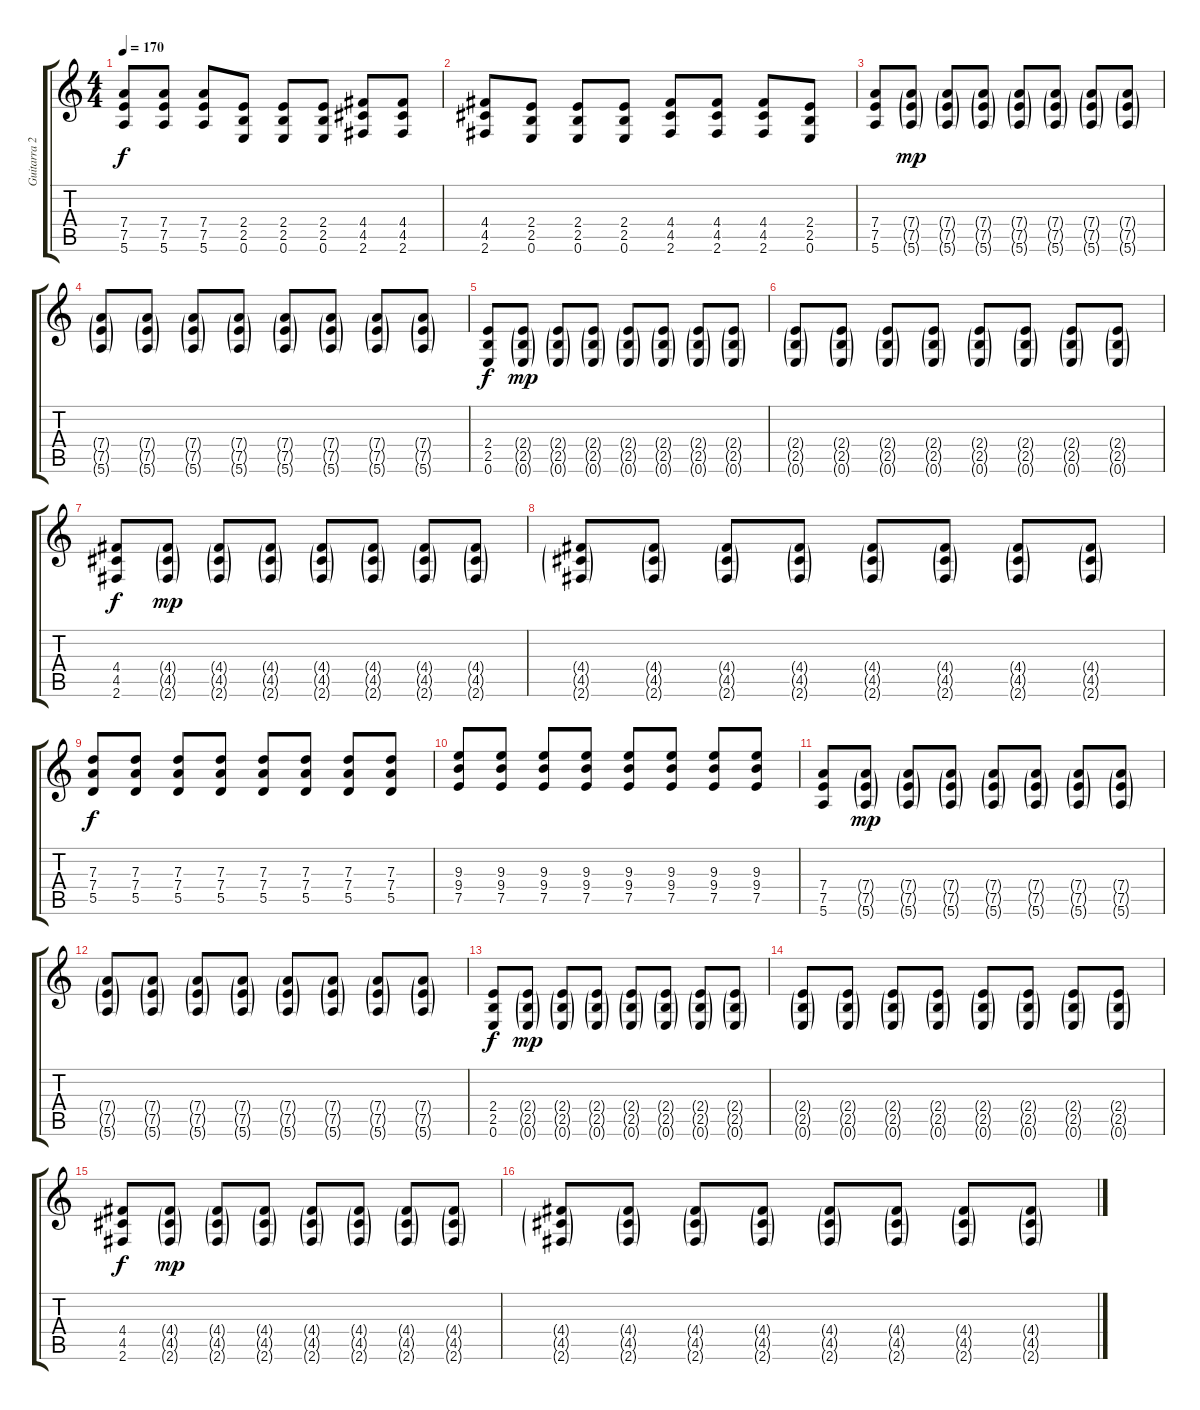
\track ("Guitarra 2" "Guitarra 2") {instrument overdrivenguitar}
\staff {score tabs}
\tuning (E4 B3 G3 D3 A2 E2) {hide}
\ts (4 4)
\tempo 170
\clef g2
\ks c
(7.4 7.5 5.6).8{dy f} (7.4 7.5 5.6).8 (7.4 7.5 5.6).8 (2.4 2.5 0.6).8 (2.4 2.5 0.6).8 (2.4 2.5 0.6).8 (4.4 4.5 2.6).8 (4.4 4.5 2.6).8 |
(4.4 4.5 2.6).8 (2.4 2.5 0.6).8 (2.4 2.5 0.6).8 (2.4 2.5 0.6).8 (4.4 4.5 2.6).8 (4.4 4.5 2.6).8 (4.4 4.5 2.6).8 (2.4 2.5 0.6).8 |
(7.4 7.5 5.6).8 (7.4{g} 7.5{g} 5.6{g}).8{dy mp} (7.4{g} 7.5{g} 5.6{g}).8 (7.4{g} 7.5{g} 5.6{g}).8 (7.4{g} 7.5{g} 5.6{g}).8 (7.4{g} 7.5{g} 5.6{g}).8 (7.4{g} 7.5{g} 5.6{g}).8 (7.4{g} 7.5{g} 5.6{g}).8 |
(7.4{g} 7.5{g} 5.6{g}).8 (7.4{g} 7.5{g} 5.6{g}).8 (7.4{g} 7.5{g} 5.6{g}).8 (7.4{g} 7.5{g} 5.6{g}).8 (7.4{g} 7.5{g} 5.6{g}).8 (7.4{g} 7.5{g} 5.6{g}).8 (7.4{g} 7.5{g} 5.6{g}).8 (7.4{g} 7.5{g} 5.6{g}).8 |
(2.4 2.5 0.6).8{dy f} (2.4{g} 2.5{g} 0.6{g}).8{dy mp} (2.4{g} 2.5{g} 0.6{g}).8 (2.4{g} 2.5{g} 0.6{g}).8 (2.4{g} 2.5{g} 0.6{g}).8 (2.4{g} 2.5{g} 0.6{g}).8 (2.4{g} 2.5{g} 0.6{g}).8 (2.4{g} 2.5{g} 0.6{g}).8 |
(2.4{g} 2.5{g} 0.6{g}).8 (2.4{g} 2.5{g} 0.6{g}).8 (2.4{g} 2.5{g} 0.6{g}).8 (2.4{g} 2.5{g} 0.6{g}).8 (2.4{g} 2.5{g} 0.6{g}).8 (2.4{g} 2.5{g} 0.6{g}).8 (2.4{g} 2.5{g} 0.6{g}).8 (2.4{g} 2.5{g} 0.6{g}).8 |
(4.4 4.5 2.6).8{dy f} (4.4{g} 4.5{g} 2.6{g}).8{dy mp} (4.4{g} 4.5{g} 2.6{g}).8 (4.4{g} 4.5{g} 2.6{g}).8 (4.4{g} 4.5{g} 2.6{g}).8 (4.4{g} 4.5{g} 2.6{g}).8 (4.4{g} 4.5{g} 2.6{g}).8 (4.4{g} 4.5{g} 2.6{g}).8 |
(4.4{g} 4.5{g} 2.6{g}).8 (4.4{g} 4.5{g} 2.6{g}).8 (4.4{g} 4.5{g} 2.6{g}).8 (4.4{g} 4.5{g} 2.6{g}).8 (4.4{g} 4.5{g} 2.6{g}).8 (4.4{g} 4.5{g} 2.6{g}).8 (4.4{g} 4.5{g} 2.6{g}).8 (4.4{g} 4.5{g} 2.6{g}).8 |
(7.3 7.4 5.5).8{dy f} (7.3 7.4 5.5).8 (7.3 7.4 5.5).8 (7.3 7.4 5.5).8 (7.3 7.4 5.5).8 (7.3 7.4 5.5).8 (7.3 7.4 5.5).8 (7.3 7.4 5.5).8 |
(9.3 9.4 7.5).8 (9.3 9.4 7.5).8 (9.3 9.4 7.5).8 (9.3 9.4 7.5).8 (9.3 9.4 7.5).8 (9.3 9.4 7.5).8 (9.3 9.4 7.5).8 (9.3 9.4 7.5).8 |
(7.4 7.5 5.6).8 (7.4{g} 7.5{g} 5.6{g}).8{dy mp} (7.4{g} 7.5{g} 5.6{g}).8 (7.4{g} 7.5{g} 5.6{g}).8 (7.4{g} 7.5{g} 5.6{g}).8 (7.4{g} 7.5{g} 5.6{g}).8 (7.4{g} 7.5{g} 5.6{g}).8 (7.4{g} 7.5{g} 5.6{g}).8 |
(7.4{g} 7.5{g} 5.6{g}).8 (7.4{g} 7.5{g} 5.6{g}).8 (7.4{g} 7.5{g} 5.6{g}).8 (7.4{g} 7.5{g} 5.6{g}).8 (7.4{g} 7.5{g} 5.6{g}).8 (7.4{g} 7.5{g} 5.6{g}).8 (7.4{g} 7.5{g} 5.6{g}).8 (7.4{g} 7.5{g} 5.6{g}).8 |
(2.4 2.5 0.6).8{dy f} (2.4{g} 2.5{g} 0.6{g}).8{dy mp} (2.4{g} 2.5{g} 0.6{g}).8 (2.4{g} 2.5{g} 0.6{g}).8 (2.4{g} 2.5{g} 0.6{g}).8 (2.4{g} 2.5{g} 0.6{g}).8 (2.4{g} 2.5{g} 0.6{g}).8 (2.4{g} 2.5{g} 0.6{g}).8 |
(2.4{g} 2.5{g} 0.6{g}).8 (2.4{g} 2.5{g} 0.6{g}).8 (2.4{g} 2.5{g} 0.6{g}).8 (2.4{g} 2.5{g} 0.6{g}).8 (2.4{g} 2.5{g} 0.6{g}).8 (2.4{g} 2.5{g} 0.6{g}).8 (2.4{g} 2.5{g} 0.6{g}).8 (2.4{g} 2.5{g} 0.6{g}).8 |
(4.4 4.5 2.6).8{dy f} (4.4{g} 4.5{g} 2.6{g}).8{dy mp} (4.4{g} 4.5{g} 2.6{g}).8 (4.4{g} 4.5{g} 2.6{g}).8 (4.4{g} 4.5{g} 2.6{g}).8 (4.4{g} 4.5{g} 2.6{g}).8 (4.4{g} 4.5{g} 2.6{g}).8 (4.4{g} 4.5{g} 2.6{g}).8 |
(4.4{g} 4.5{g} 2.6{g}).8 (4.4{g} 4.5{g} 2.6{g}).8 (4.4{g} 4.5{g} 2.6{g}).8 (4.4{g} 4.5{g} 2.6{g}).8 (4.4{g} 4.5{g} 2.6{g}).8 (4.4{g} 4.5{g} 2.6{g}).8 (4.4{g} 4.5{g} 2.6{g}).8 (4.4{g} 4.5{g} 2.6{g}).8
